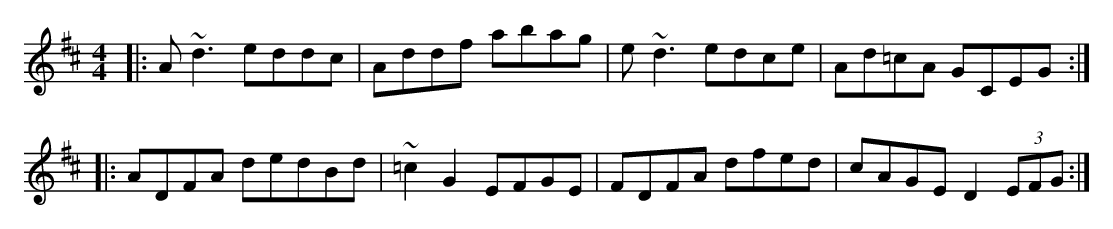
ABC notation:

X:1
M:4/4
K:D
|:A~d3 eddc|Addf abag|e~d3 edce|Ad=cA GCEG:|
|:ADFA dedBd|~=c2 G2 EFGE|FDFA dfed|cAGE D2 (3EFG:|
